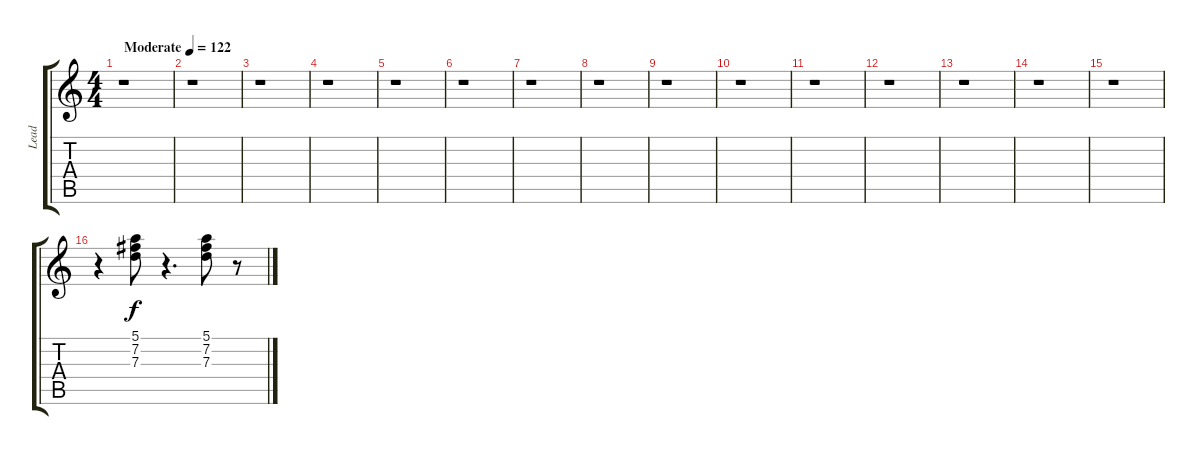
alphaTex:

\track ("Lead" "Lead") {instrument electricguitarjazz}
\staff {score tabs}
\tuning (E4 B3 G3 D3 A2 E2) {hide}
\ts (4 4)
\tempo (122 "Moderate")
\clef g2
\ks c
r.1{dy f instrument electricguitarjazz} |
r.1 |
r.1 |
r.1 |
r.1 |
r.1 |
r.1 |
r.1 |
r.1 |
r.1 |
r.1 |
r.1 |
r.1 |
r.1 |
r.1 |
r.4 (5.1 7.2 7.3).8 r.4{d} (5.1 7.2 7.3).8 r.8
